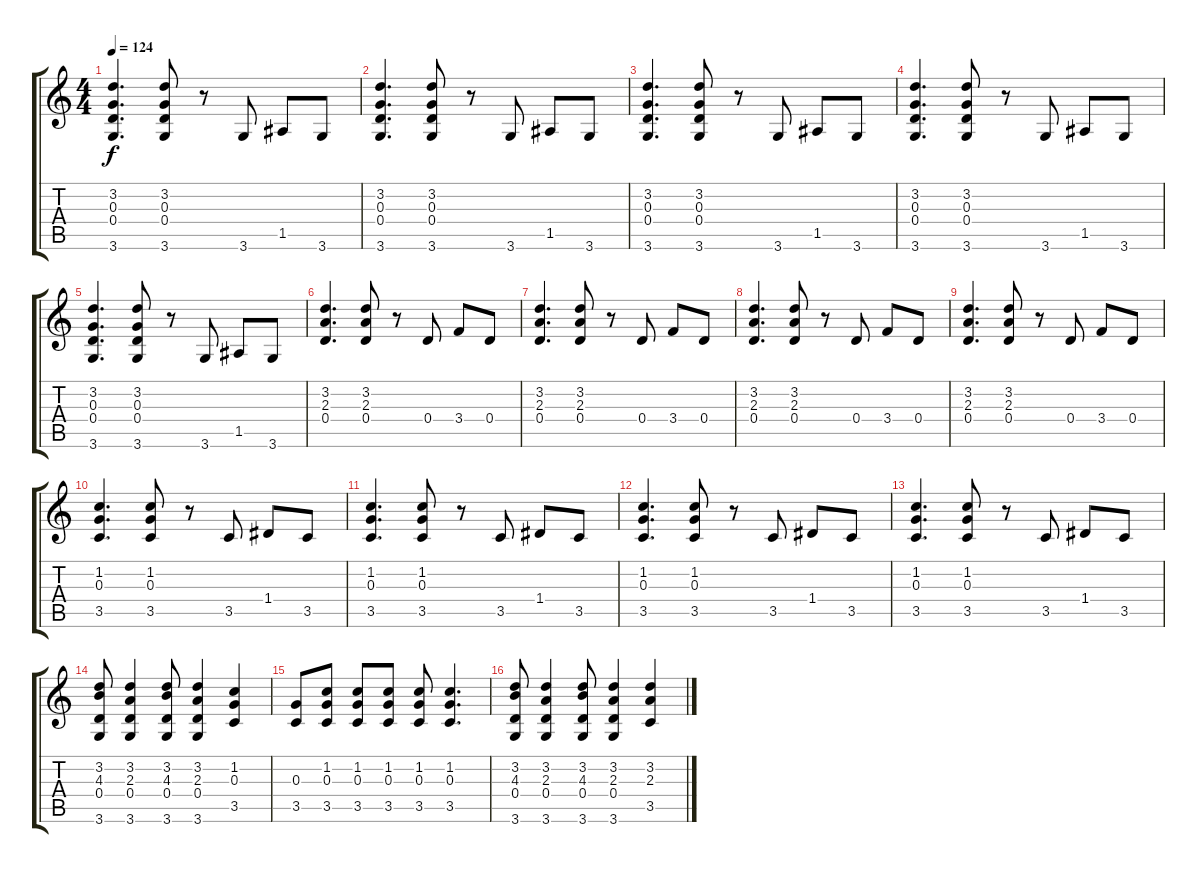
\track "" {instrument overdrivenguitar}
\staff {score tabs}
\tuning (E4 B3 G3 D3 A2 E2) {hide}
\ts (4 4)
\tempo 124
\clef g2
\ks c
(3.2 0.3 0.4 3.6).4{d dy f} (3.2 0.3 0.4 3.6).8 r.8 3.6.8 1.5.8 3.6.8 |
(3.2 0.3 0.4 3.6).4{d} (3.2 0.3 0.4 3.6).8 r.8 3.6.8 1.5.8 3.6.8 |
(3.2 0.3 0.4 3.6).4{d} (3.2 0.3 0.4 3.6).8 r.8 3.6.8 1.5.8 3.6.8 |
(3.2 0.3 0.4 3.6).4{d} (3.2 0.3 0.4 3.6).8 r.8 3.6.8 1.5.8 3.6.8 |
(3.2 0.3 0.4 3.6).4{d} (3.2 0.3 0.4 3.6).8 r.8 3.6.8 1.5.8 3.6.8 |
(3.2 2.3 0.4).4{d} (3.2 2.3 0.4).8 r.8 0.4.8 3.4.8 0.4.8 |
(3.2 2.3 0.4).4{d} (3.2 2.3 0.4).8 r.8 0.4.8 3.4.8 0.4.8 |
(3.2 2.3 0.4).4{d} (3.2 2.3 0.4).8 r.8 0.4.8 3.4.8 0.4.8 |
(3.2 2.3 0.4).4{d} (3.2 2.3 0.4).8 r.8 0.4.8 3.4.8 0.4.8 |
(1.2 0.3 3.5).4{d} (1.2 0.3 3.5).8 r.8 3.5.8 1.4.8 3.5.8 |
(1.2 0.3 3.5).4{d} (1.2 0.3 3.5).8 r.8 3.5.8 1.4.8 3.5.8 |
(1.2 0.3 3.5).4{d} (1.2 0.3 3.5).8 r.8 3.5.8 1.4.8 3.5.8 |
(1.2 0.3 3.5).4{d} (1.2 0.3 3.5).8 r.8 3.5.8 1.4.8 3.5.8 |
(3.2 4.3 0.4 3.6).8 (3.2 2.3 0.4 3.6).4 (3.2 4.3 0.4 3.6).8 (3.2 2.3 0.4 3.6).4 (1.2 0.3 3.5).4 |
(0.3 3.5).8 (1.2 0.3 3.5).8 (1.2 0.3 3.5).8 (1.2 0.3 3.5).8 (1.2 0.3 3.5).8 (1.2 0.3 3.5).4{d} |
(3.2 4.3 0.4 3.6).8 (3.2 2.3 0.4 3.6).4 (3.2 4.3 0.4 3.6).8 (3.2 2.3 0.4 3.6).4 (3.2 2.3 3.5).4
